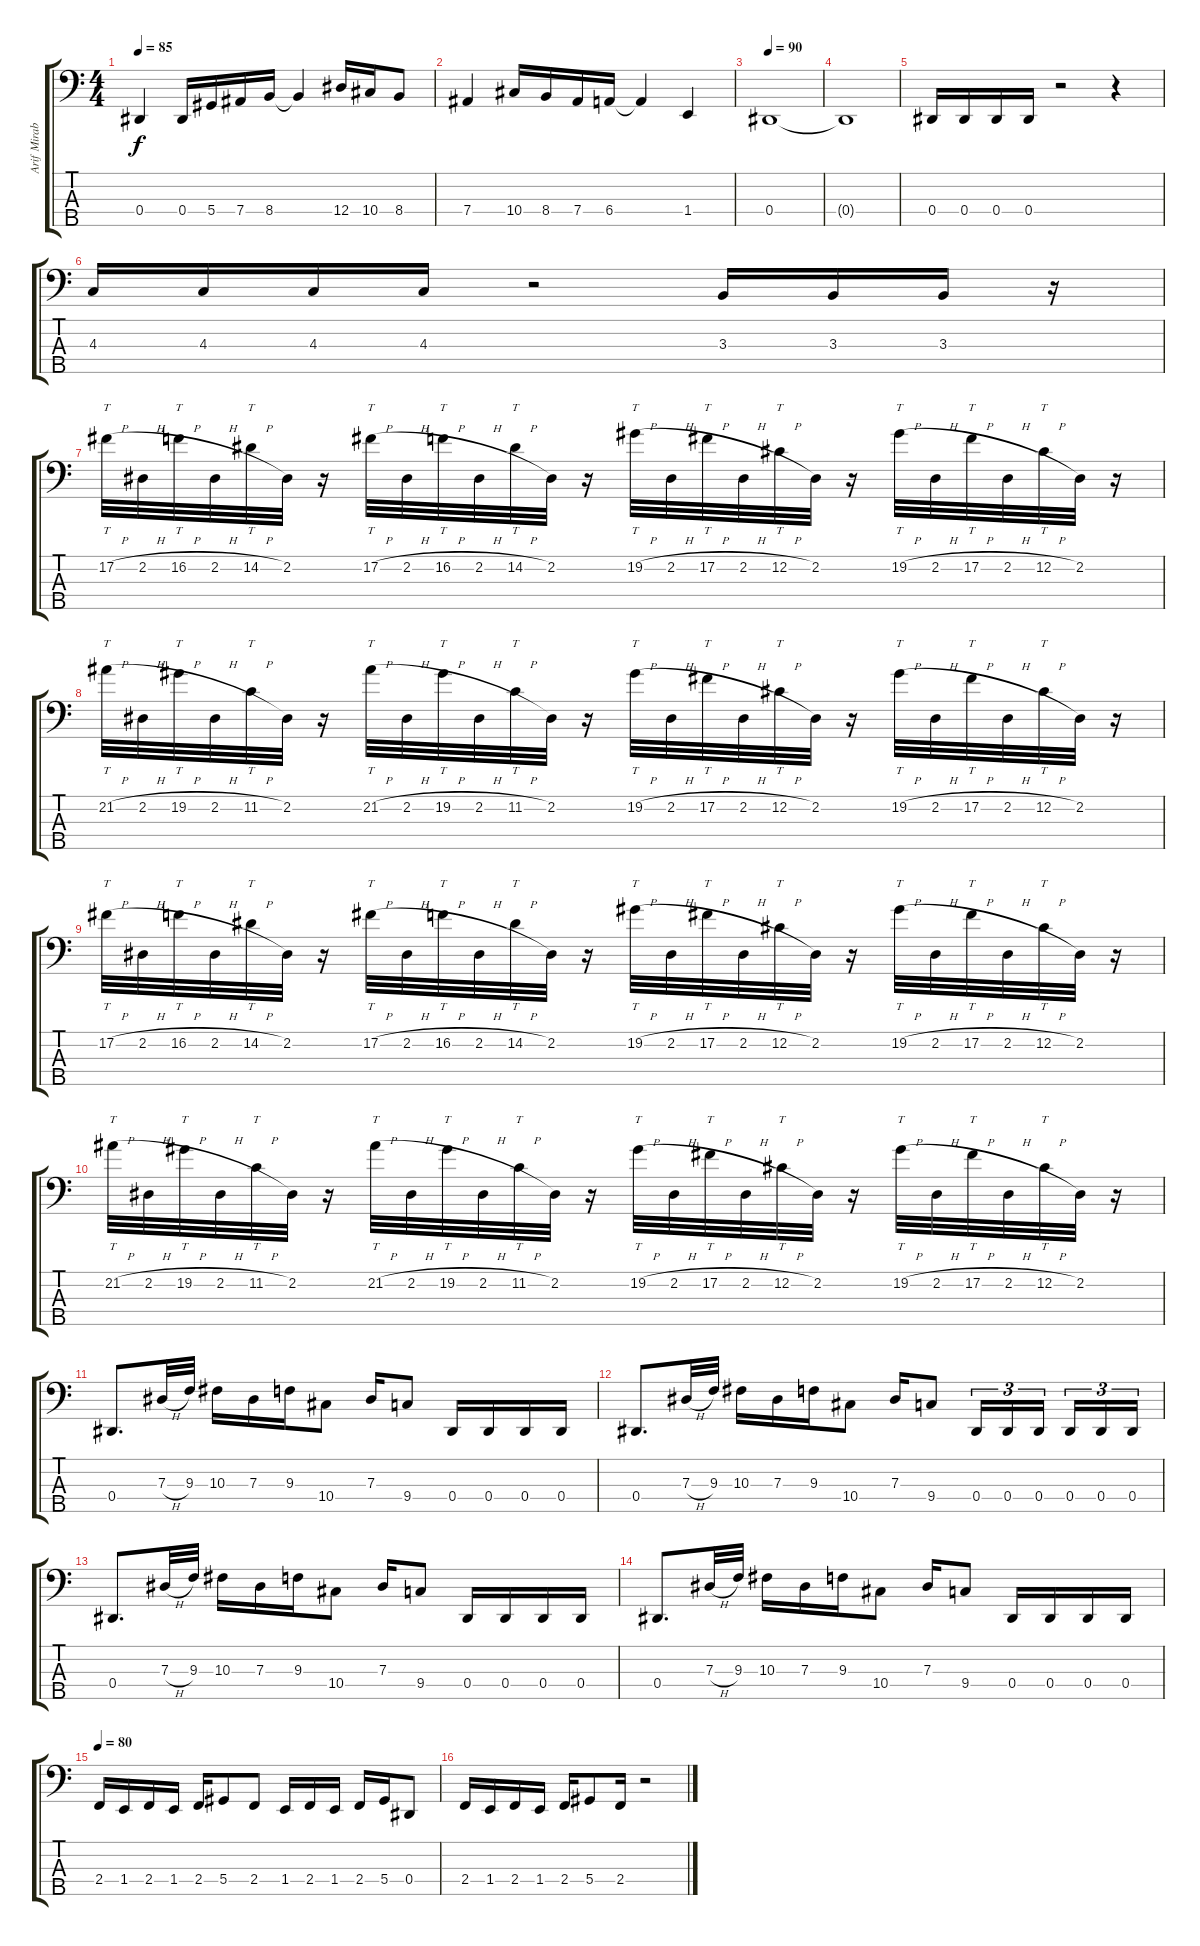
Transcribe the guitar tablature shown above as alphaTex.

\track ("Arif Mirabdolbaghi" "Arif Mirab") {instrument electricbassfinger}
\staff {score tabs}
\tuning (Gb2 Db2 Ab1 Eb1 Bb0) {hide}
\ts (4 4)
\tempo 85
\clef f4
\ks c
0.4.4{dy f} 0.4.16 5.4.16 7.4.16 8.4.16 8.4{t}.4 12.4.16 10.4.16 8.4.8 |
7.4.4 10.4.16 8.4.16 7.4.16 6.4.16 6.4{t}.4 1.4.4 |
\tempo 90
0.4.1 |
0.4{t}.1 |
0.4.16{volume 10} 0.4.16 0.4.16 0.4.16 r.2 r.4 |
4.3.16 4.3.16 4.3.16 4.3.16 r.2 3.3.16 3.3.16 3.3.16 r.16 |
17.2{h}.32{tt} 2.2{h}.32 16.2{h}.32{tt} 2.2{h}.32 14.2{h}.32{tt} 2.2.32 r.16 17.2{h}.32{tt} 2.2{h}.32 16.2{h}.32{tt} 2.2{h}.32 14.2{h}.32{tt} 2.2.32 r.16 19.2{h}.32{tt} 2.2{h}.32 17.2{h}.32{tt} 2.2{h}.32 12.2{h}.32{tt} 2.2.32 r.16 19.2{h}.32{tt} 2.2{h}.32 17.2{h}.32{tt} 2.2{h}.32 12.2{h}.32{tt} 2.2.32 r.16 |
21.2{h}.32{tt} 2.2{h}.32 19.2{h}.32{tt} 2.2{h}.32 11.2{h}.32{tt} 2.2.32 r.16 21.2{h}.32{tt} 2.2{h}.32 19.2{h}.32{tt} 2.2{h}.32 11.2{h}.32{tt} 2.2.32 r.16 19.2{h}.32{tt} 2.2{h}.32 17.2{h}.32{tt} 2.2{h}.32 12.2{h}.32{tt} 2.2.32 r.16 19.2{h}.32{tt} 2.2{h}.32 17.2{h}.32{tt} 2.2{h}.32 12.2{h}.32{tt} 2.2.32 r.16 |
17.2{h}.32{tt} 2.2{h}.32 16.2{h}.32{tt} 2.2{h}.32 14.2{h}.32{tt} 2.2.32 r.16 17.2{h}.32{tt} 2.2{h}.32 16.2{h}.32{tt} 2.2{h}.32 14.2{h}.32{tt} 2.2.32 r.16 19.2{h}.32{tt} 2.2{h}.32 17.2{h}.32{tt} 2.2{h}.32 12.2{h}.32{tt} 2.2.32 r.16 19.2{h}.32{tt} 2.2{h}.32 17.2{h}.32{tt} 2.2{h}.32 12.2{h}.32{tt} 2.2.32 r.16 |
21.2{h}.32{tt} 2.2{h}.32 19.2{h}.32{tt} 2.2{h}.32 11.2{h}.32{tt} 2.2.32 r.16 21.2{h}.32{tt} 2.2{h}.32 19.2{h}.32{tt} 2.2{h}.32 11.2{h}.32{tt} 2.2.32 r.16 19.2{h}.32{tt} 2.2{h}.32 17.2{h}.32{tt} 2.2{h}.32 12.2{h}.32{tt} 2.2.32 r.16 19.2{h}.32{tt} 2.2{h}.32 17.2{h}.32{tt} 2.2{h}.32 12.2{h}.32{tt} 2.2.32 r.16 |
0.4.8{d volume 14} 7.3{h}.32 9.3.32 10.3.16 7.3.16 9.3.16 10.4.8 7.3.16 9.4.8 0.4.16 0.4.16 0.4.16 0.4.16 |
0.4.8{d} 7.3{h}.32 9.3.32 10.3.16 7.3.16 9.3.16 10.4.8 7.3.16 9.4.8 0.4.16{tu (3 2)} 0.4.16{tu (3 2)} 0.4.16{tu (3 2) beam splitsecondary} 0.4.16{tu (3 2)} 0.4.16{tu (3 2)} 0.4.16{tu (3 2)} |
0.4.8{d} 7.3{h}.32 9.3.32 10.3.16 7.3.16 9.3.16 10.4.8 7.3.16 9.4.8 0.4.16 0.4.16 0.4.16 0.4.16 |
0.4.8{d} 7.3{h}.32 9.3.32 10.3.16 7.3.16 9.3.16 10.4.8 7.3.16 9.4.8 0.4.16 0.4.16 0.4.16 0.4.16 |
\tempo 80
2.4.16 1.4.16 2.4.16 1.4.16 2.4.16 5.4.8 2.4.8 1.4.16 2.4.16 1.4.16 2.4.16 5.4.16 0.4.8 |
2.4.16 1.4.16 2.4.16 1.4.16 2.4.16 5.4.8 2.4.16 r.2
